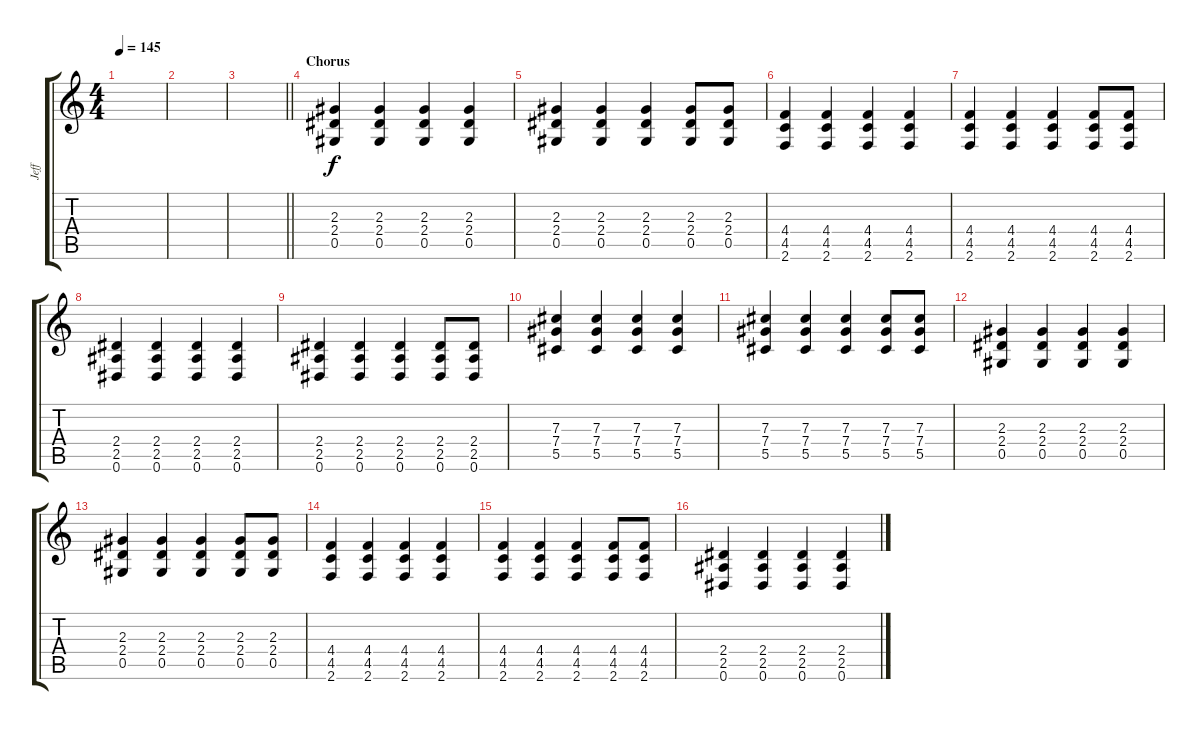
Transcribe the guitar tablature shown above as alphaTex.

\track ("Jeff" "Jeff") {instrument distortionguitar}
\staff {score tabs}
\tuning (Eb4 Bb3 Gb3 Db3 Ab2 Eb2) {hide}
\ts (4 4)
\tempo 145
\clef g2
\ks c
|
|
\barLineRight lightlight
|
\section ("" "Chorus")
(2.3 2.4 0.5).4 (2.3 2.4 0.5).4 (2.3 2.4 0.5).4 (2.3 2.4 0.5).4 |
(2.3 2.4 0.5).4 (2.3 2.4 0.5).4 (2.3 2.4 0.5).4 (2.3 2.4 0.5).8 (2.3 2.4 0.5).8 |
(4.4 4.5 2.6).4 (4.4 4.5 2.6).4 (4.4 4.5 2.6).4 (4.4 4.5 2.6).4 |
(4.4 4.5 2.6).4 (4.4 4.5 2.6).4 (4.4 4.5 2.6).4 (4.4 4.5 2.6).8 (4.4 4.5 2.6).8 |
(2.4 2.5 0.6).4 (2.4 2.5 0.6).4 (2.4 2.5 0.6).4 (2.4 2.5 0.6).4 |
(2.4 2.5 0.6).4 (2.4 2.5 0.6).4 (2.4 2.5 0.6).4 (2.4 2.5 0.6).8 (2.4 2.5 0.6).8 |
(7.3 7.4 5.5).4 (7.3 7.4 5.5).4 (7.3 7.4 5.5).4 (7.3 7.4 5.5).4 |
(7.3 7.4 5.5).4 (7.3 7.4 5.5).4 (7.3 7.4 5.5).4 (7.3 7.4 5.5).8 (7.3 7.4 5.5).8 |
(2.3 2.4 0.5).4 (2.3 2.4 0.5).4 (2.3 2.4 0.5).4 (2.3 2.4 0.5).4 |
(2.3 2.4 0.5).4 (2.3 2.4 0.5).4 (2.3 2.4 0.5).4 (2.3 2.4 0.5).8 (2.3 2.4 0.5).8 |
(4.4 4.5 2.6).4 (4.4 4.5 2.6).4 (4.4 4.5 2.6).4 (4.4 4.5 2.6).4 |
(4.4 4.5 2.6).4 (4.4 4.5 2.6).4 (4.4 4.5 2.6).4 (4.4 4.5 2.6).8 (4.4 4.5 2.6).8 |
(2.4 2.5 0.6).4 (2.4 2.5 0.6).4 (2.4 2.5 0.6).4 (2.4 2.5 0.6).4
